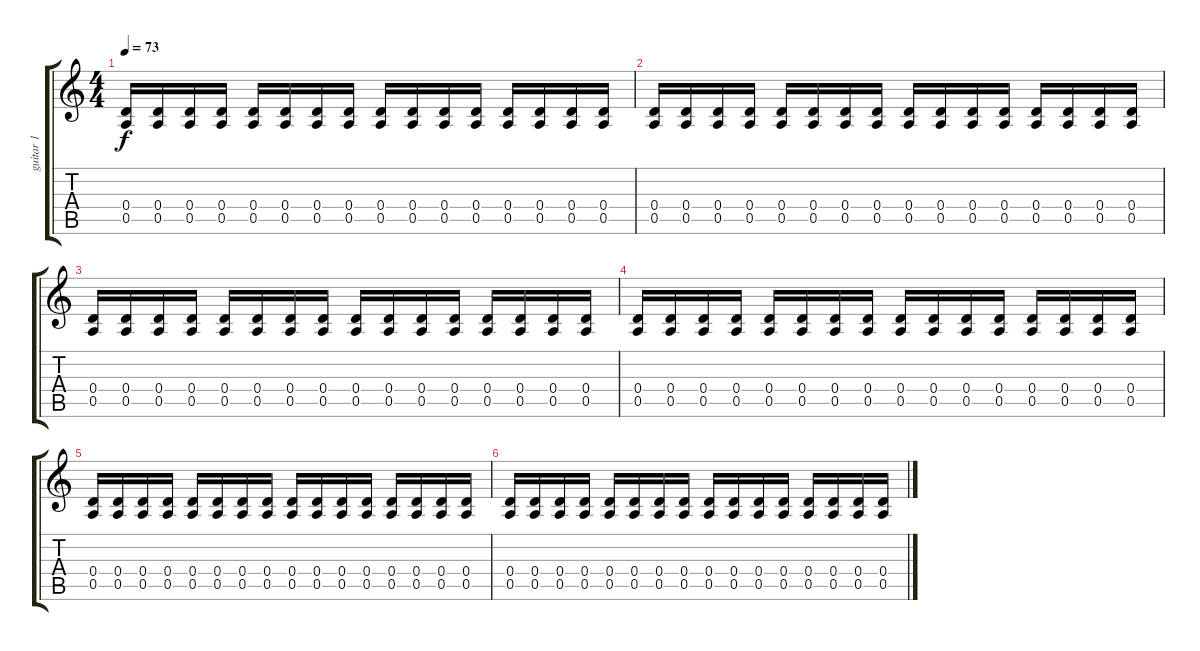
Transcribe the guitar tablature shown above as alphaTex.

\track ("guitar 1" "guitar 1") {instrument electricguitarjazz}
\staff {score tabs}
\tuning (E4 B3 G3 D3 A2 E2) {hide}
\ts (4 4)
\tempo 73
\clef g2
\ks c
(0.4 0.5).16{dy f} (0.4 0.5).16 (0.4 0.5).16 (0.4 0.5).16 (0.4 0.5).16 (0.4 0.5).16 (0.4 0.5).16 (0.4 0.5).16 (0.4 0.5).16 (0.4 0.5).16 (0.4 0.5).16 (0.4 0.5).16 (0.4 0.5).16 (0.4 0.5).16 (0.4 0.5).16 (0.4 0.5).16 |
(0.4 0.5).16 (0.4 0.5).16 (0.4 0.5).16 (0.4 0.5).16 (0.4 0.5).16 (0.4 0.5).16 (0.4 0.5).16 (0.4 0.5).16 (0.4 0.5).16 (0.4 0.5).16 (0.4 0.5).16 (0.4 0.5).16 (0.4 0.5).16 (0.4 0.5).16 (0.4 0.5).16 (0.4 0.5).16 |
(0.4 0.5).16{volume 0} (0.4 0.5).16 (0.4 0.5).16 (0.4 0.5).16 (0.4 0.5).16 (0.4 0.5).16 (0.4 0.5).16 (0.4 0.5).16 (0.4 0.5).16 (0.4 0.5).16 (0.4 0.5).16 (0.4 0.5).16 (0.4 0.5).16 (0.4 0.5).16 (0.4 0.5).16 (0.4 0.5).16 |
(0.4 0.5).16 (0.4 0.5).16 (0.4 0.5).16 (0.4 0.5).16 (0.4 0.5).16 (0.4 0.5).16 (0.4 0.5).16 (0.4 0.5).16 (0.4 0.5).16 (0.4 0.5).16 (0.4 0.5).16 (0.4 0.5).16 (0.4 0.5).16 (0.4 0.5).16 (0.4 0.5).16 (0.4 0.5).16 |
(0.4 0.5).16 (0.4 0.5).16 (0.4 0.5).16 (0.4 0.5).16 (0.4 0.5).16 (0.4 0.5).16 (0.4 0.5).16 (0.4 0.5).16 (0.4 0.5).16 (0.4 0.5).16 (0.4 0.5).16 (0.4 0.5).16 (0.4 0.5).16 (0.4 0.5).16 (0.4 0.5).16 (0.4 0.5).16 |
(0.4 0.5).16 (0.4 0.5).16 (0.4 0.5).16 (0.4 0.5).16 (0.4 0.5).16 (0.4 0.5).16 (0.4 0.5).16 (0.4 0.5).16 (0.4 0.5).16 (0.4 0.5).16 (0.4 0.5).16 (0.4 0.5).16 (0.4 0.5).16 (0.4 0.5).16 (0.4 0.5).16 (0.4 0.5).16
